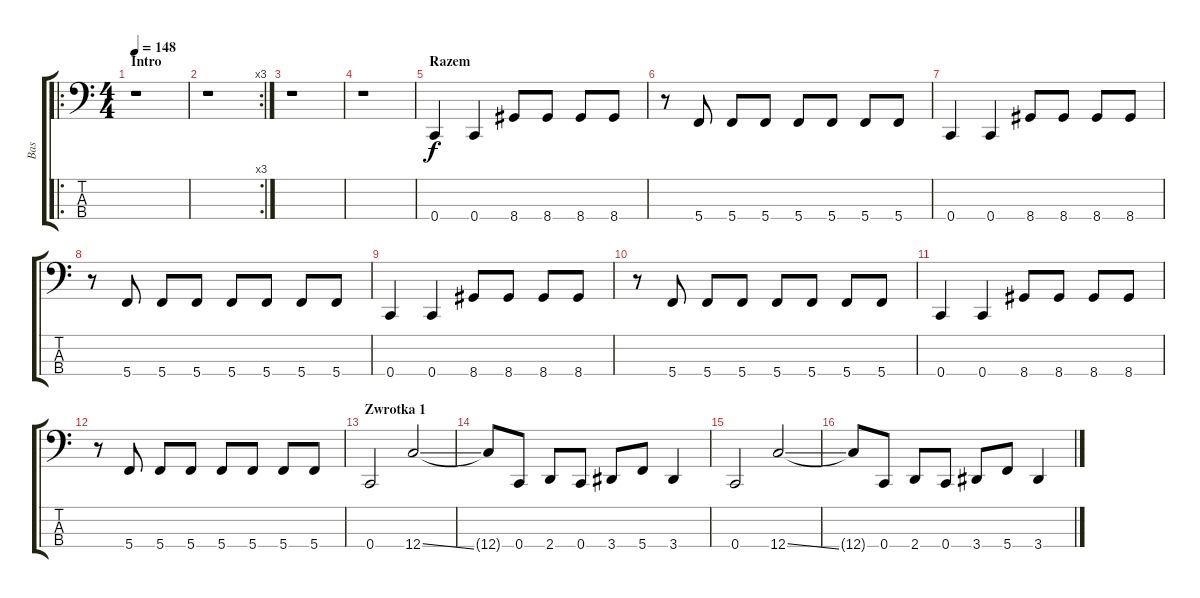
\track ("Bas" "Bas") {instrument electricbasspick}
\staff {score tabs}
\tuning (F2 C2 G1 C1) {hide}
\ro
\ts (4 4)
\section ("" "Intro")
\tempo 148
\clef f4
\ks c
r.1{dy f instrument electricbasspick} |
\rc 3
r.1 |
r.1 |
r.1 |
\section ("" "Razem")
0.4.4 0.4.4 8.4.8 8.4.8 8.4.8 8.4.8 |
r.8 5.4.8 5.4.8 5.4.8 5.4.8 5.4.8 5.4.8 5.4.8 |
0.4.4 0.4.4 8.4.8 8.4.8 8.4.8 8.4.8 |
r.8 5.4.8 5.4.8 5.4.8 5.4.8 5.4.8 5.4.8 5.4.8 |
0.4.4 0.4.4 8.4.8 8.4.8 8.4.8 8.4.8 |
r.8 5.4.8 5.4.8 5.4.8 5.4.8 5.4.8 5.4.8 5.4.8 |
0.4.4 0.4.4 8.4.8 8.4.8 8.4.8 8.4.8 |
r.8 5.4.8 5.4.8 5.4.8 5.4.8 5.4.8 5.4.8 5.4.8 |
\section ("" "Zwrotka 1")
0.4.2{volume 12} 12.4{ss}.2 |
12.4{t}.8 0.4.8 2.4.8 0.4.8 3.4.8 5.4.8 3.4.4 |
0.4.2 12.4{ss}.2 |
12.4{t}.8 0.4.8 2.4.8 0.4.8 3.4.8 5.4.8 3.4.4
